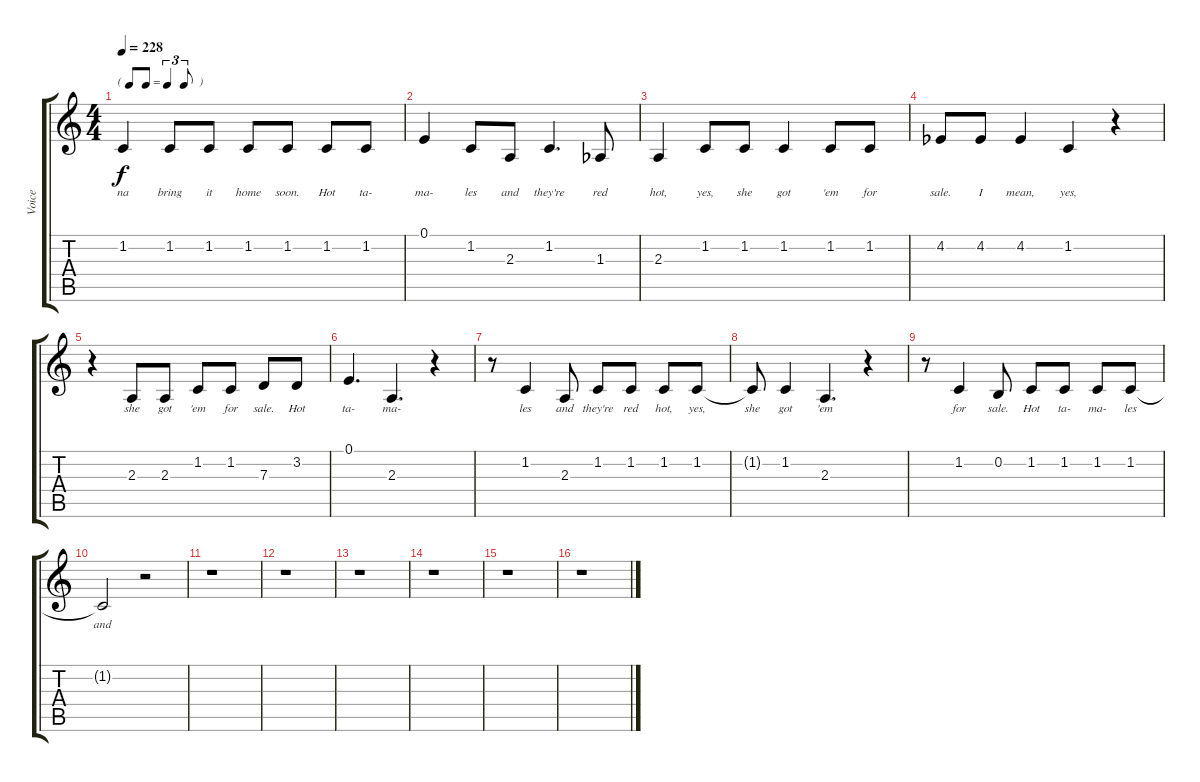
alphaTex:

\track ("Voice" "Voice") {instrument trombone}
\staff {score tabs}
\tuning (E4 B3 G3 D3 A2 E2) {hide}
\ts (4 4)
\tf triplet8th
\tempo 228
\clef g2
\ks c
1.2.4{lyrics (0 "na") lyrics (1 "") lyrics (2 "") lyrics (3 "") lyrics (4 "") dy f} 1.2.8{lyrics (0 "bring") lyrics (1 "") lyrics (2 "") lyrics (3 "") lyrics (4 "")} 1.2.8{lyrics (0 "it") lyrics (1 "") lyrics (2 "") lyrics (3 "") lyrics (4 "")} 1.2.8{lyrics (0 "home") lyrics (1 "") lyrics (2 "") lyrics (3 "") lyrics (4 "")} 1.2.8{lyrics (0 "soon.") lyrics (1 "") lyrics (2 "") lyrics (3 "") lyrics (4 "")} 1.2.8{lyrics (0 "Hot") lyrics (1 "") lyrics (2 "") lyrics (3 "") lyrics (4 "")} 1.2.8{lyrics (0 "ta-") lyrics (1 "") lyrics (2 "") lyrics (3 "") lyrics (4 "")} |
0.1.4{lyrics (0 "ma-") lyrics (1 "") lyrics (2 "") lyrics (3 "") lyrics (4 "")} 1.2.8{lyrics (0 "les") lyrics (1 "") lyrics (2 "") lyrics (3 "") lyrics (4 "")} 2.3.8{lyrics (0 "and") lyrics (1 "") lyrics (2 "") lyrics (3 "") lyrics (4 "")} 1.2.4{d lyrics (0 "they're") lyrics (1 "") lyrics (2 "") lyrics (3 "") lyrics (4 "")} 1.3{acc b}.8{lyrics (0 "red") lyrics (1 "") lyrics (2 "") lyrics (3 "") lyrics (4 "")} |
2.3.4{lyrics (0 "hot,") lyrics (1 "") lyrics (2 "") lyrics (3 "") lyrics (4 "")} 1.2.8{lyrics (0 "yes,") lyrics (1 "") lyrics (2 "") lyrics (3 "") lyrics (4 "")} 1.2.8{lyrics (0 "she") lyrics (1 "") lyrics (2 "") lyrics (3 "") lyrics (4 "")} 1.2.4{lyrics (0 "got") lyrics (1 "") lyrics (2 "") lyrics (3 "") lyrics (4 "")} 1.2.8{lyrics (0 "'em") lyrics (1 "") lyrics (2 "") lyrics (3 "") lyrics (4 "")} 1.2.8{lyrics (0 "for") lyrics (1 "") lyrics (2 "") lyrics (3 "") lyrics (4 "")} |
4.2{acc b}.8{lyrics (0 "sale.") lyrics (1 "") lyrics (2 "") lyrics (3 "") lyrics (4 "")} 4.2{acc b}.8{lyrics (0 "I") lyrics (1 "") lyrics (2 "") lyrics (3 "") lyrics (4 "")} 4.2{acc b}.4{lyrics (0 "mean,") lyrics (1 "") lyrics (2 "") lyrics (3 "") lyrics (4 "")} 1.2.4{lyrics (0 "yes,") lyrics (1 "") lyrics (2 "") lyrics (3 "") lyrics (4 "")} r.4 |
r.4 2.3.8{lyrics (0 "she") lyrics (1 "") lyrics (2 "") lyrics (3 "") lyrics (4 "")} 2.3.8{lyrics (0 "got") lyrics (1 "") lyrics (2 "") lyrics (3 "") lyrics (4 "")} 1.2.8{lyrics (0 "'em") lyrics (1 "") lyrics (2 "") lyrics (3 "") lyrics (4 "")} 1.2.8{lyrics (0 "for") lyrics (1 "") lyrics (2 "") lyrics (3 "") lyrics (4 "")} 7.3.8{lyrics (0 "sale.") lyrics (1 "") lyrics (2 "") lyrics (3 "") lyrics (4 "")} 3.2.8{lyrics (0 "Hot") lyrics (1 "") lyrics (2 "") lyrics (3 "") lyrics (4 "")} |
0.1.4{d lyrics (0 "ta-") lyrics (1 "") lyrics (2 "") lyrics (3 "") lyrics (4 "")} 2.3.4{d lyrics (0 "ma-") lyrics (1 "") lyrics (2 "") lyrics (3 "") lyrics (4 "")} r.4 |
r.8 1.2.4{lyrics (0 "les") lyrics (1 "") lyrics (2 "") lyrics (3 "") lyrics (4 "")} 2.3.8{lyrics (0 "and") lyrics (1 "") lyrics (2 "") lyrics (3 "") lyrics (4 "")} 1.2.8{lyrics (0 "they're") lyrics (1 "") lyrics (2 "") lyrics (3 "") lyrics (4 "")} 1.2.8{lyrics (0 "red") lyrics (1 "") lyrics (2 "") lyrics (3 "") lyrics (4 "")} 1.2.8{lyrics (0 "hot,") lyrics (1 "") lyrics (2 "") lyrics (3 "") lyrics (4 "")} 1.2.8{lyrics (0 "yes,") lyrics (1 "") lyrics (2 "") lyrics (3 "") lyrics (4 "")} |
1.2{t}.8{lyrics (0 "she") lyrics (1 "") lyrics (2 "") lyrics (3 "") lyrics (4 "")} 1.2.4{lyrics (0 "got") lyrics (1 "") lyrics (2 "") lyrics (3 "") lyrics (4 "")} 2.3.4{d lyrics (0 "'em") lyrics (1 "") lyrics (2 "") lyrics (3 "") lyrics (4 "")} r.4 |
r.8 1.2.4{lyrics (0 "for") lyrics (1 "") lyrics (2 "") lyrics (3 "") lyrics (4 "")} 0.2.8{lyrics (0 "sale.") lyrics (1 "") lyrics (2 "") lyrics (3 "") lyrics (4 "")} 1.2.8{lyrics (0 "Hot") lyrics (1 "") lyrics (2 "") lyrics (3 "") lyrics (4 "")} 1.2.8{lyrics (0 "ta-") lyrics (1 "") lyrics (2 "") lyrics (3 "") lyrics (4 "")} 1.2.8{lyrics (0 "ma-") lyrics (1 "") lyrics (2 "") lyrics (3 "") lyrics (4 "")} 1.2.8{lyrics (0 "les") lyrics (1 "") lyrics (2 "") lyrics (3 "") lyrics (4 "")} |
1.2{t}.2{lyrics (0 "and") lyrics (1 "") lyrics (2 "") lyrics (3 "") lyrics (4 "")} r.2 |
r.1 |
r.1 |
r.1 |
r.1 |
r.1 |
r.1
